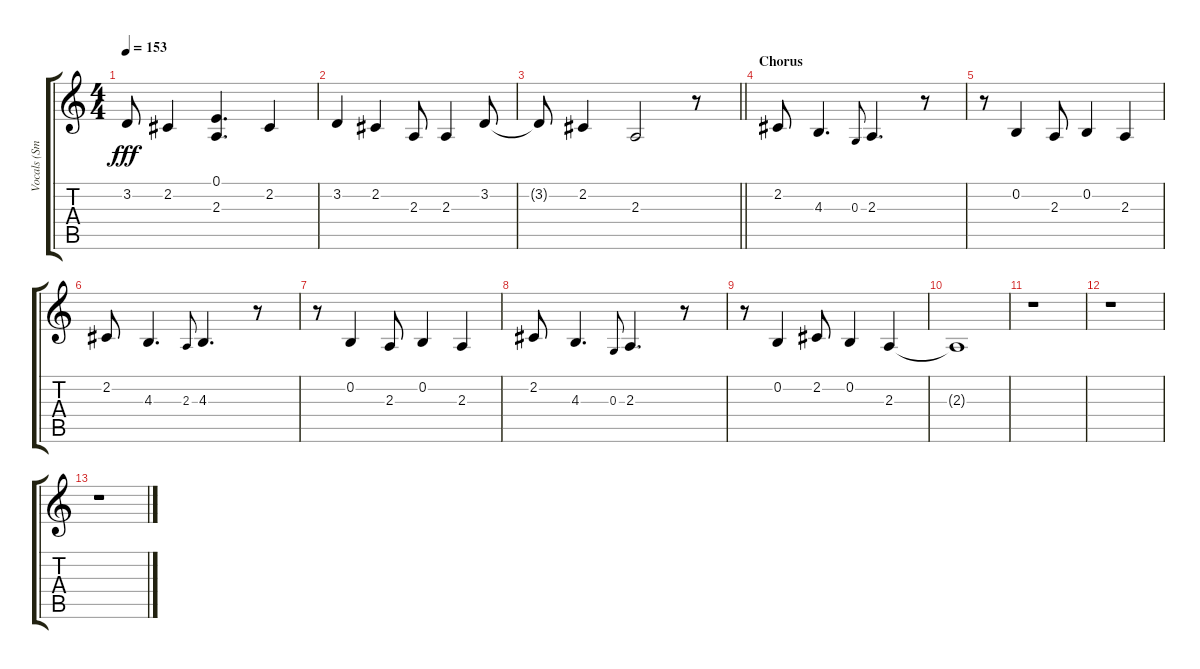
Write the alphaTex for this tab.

\track ("Vocals (Smith)" "Vocals (Sm") {instrument drawbarorgan}
\staff {score tabs}
\tuning (E4 B3 G3 D3 A2 E2) {hide}
\ts (4 4)
\tempo 153
\clef g2
\ks c
3.2{t}.8{dy fff} 2.2.4 (0.1 2.3).4{d} 2.2.4 |
3.2.4 2.2.4 2.3.8 2.3.4 3.2.8 |
\barLineRight lightlight
3.2{t}.8 2.2.4 2.3.2 r.8 |
\section ("" "Chorus")
2.2.8 4.3.4{d} 0.3.8{gr onbeat} 2.3.4{d} r.8 |
r.8 0.2.4 2.3.8 0.2.4 2.3.4 |
2.2.8 4.3.4{d} 2.3.8{gr onbeat} 4.3.4{d} r.8 |
r.8 0.2.4 2.3.8 0.2.4 2.3.4 |
2.2.8 4.3.4{d} 0.3.8{gr onbeat} 2.3.4{d} r.8 |
r.8 0.2.4 2.2.8 0.2.4 2.3.4 |
2.3{t}.1 |
r.1 |
r.1 |
r.1
